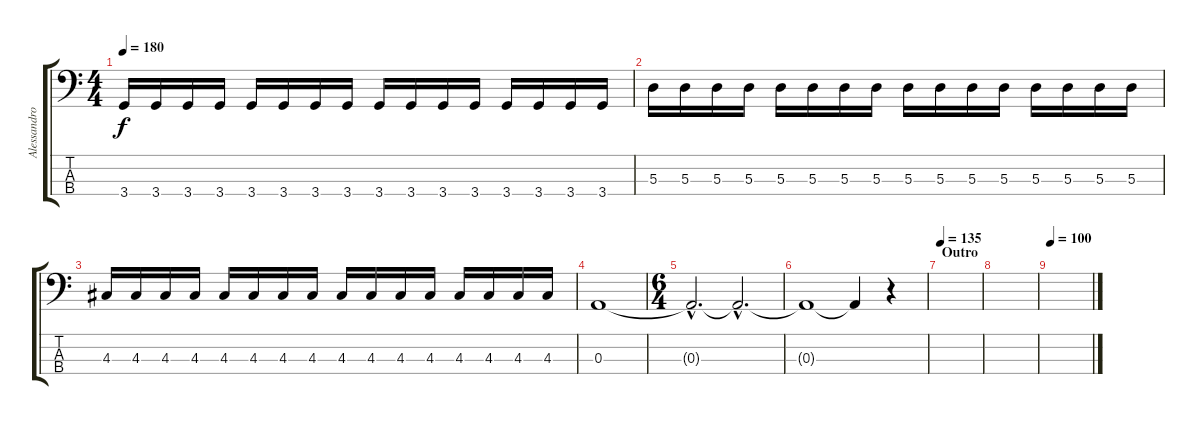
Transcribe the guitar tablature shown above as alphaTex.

\track ("Alessandro Lotta" "Alessandro") {instrument electricbassfinger}
\staff {score tabs}
\tuning (G2 D2 A1 E1) {hide}
\ts (4 4)
\tempo 180
\clef f4
\ks c
3.4.16{dy f} 3.4.16 3.4.16 3.4.16 3.4.16 3.4.16 3.4.16 3.4.16 3.4.16 3.4.16 3.4.16 3.4.16 3.4.16 3.4.16 3.4.16 3.4.16 |
5.3.16 5.3.16 5.3.16 5.3.16 5.3.16 5.3.16 5.3.16 5.3.16 5.3.16 5.3.16 5.3.16 5.3.16 5.3.16 5.3.16 5.3.16 5.3.16 |
4.3.16 4.3.16 4.3.16 4.3.16 4.3.16 4.3.16 4.3.16 4.3.16 4.3.16 4.3.16 4.3.16 4.3.16 4.3.16 4.3.16 4.3.16 4.3.16 |
0.3.1 |
\ts (6 4)
0.3{hac t}.2{d} 0.3{hac t}.2{d volume 0} |
0.3{t}.1 0.3{t}.4 r.4 |
\section ("" "Outro")
\tempo 135
|
|
\tempo 100
